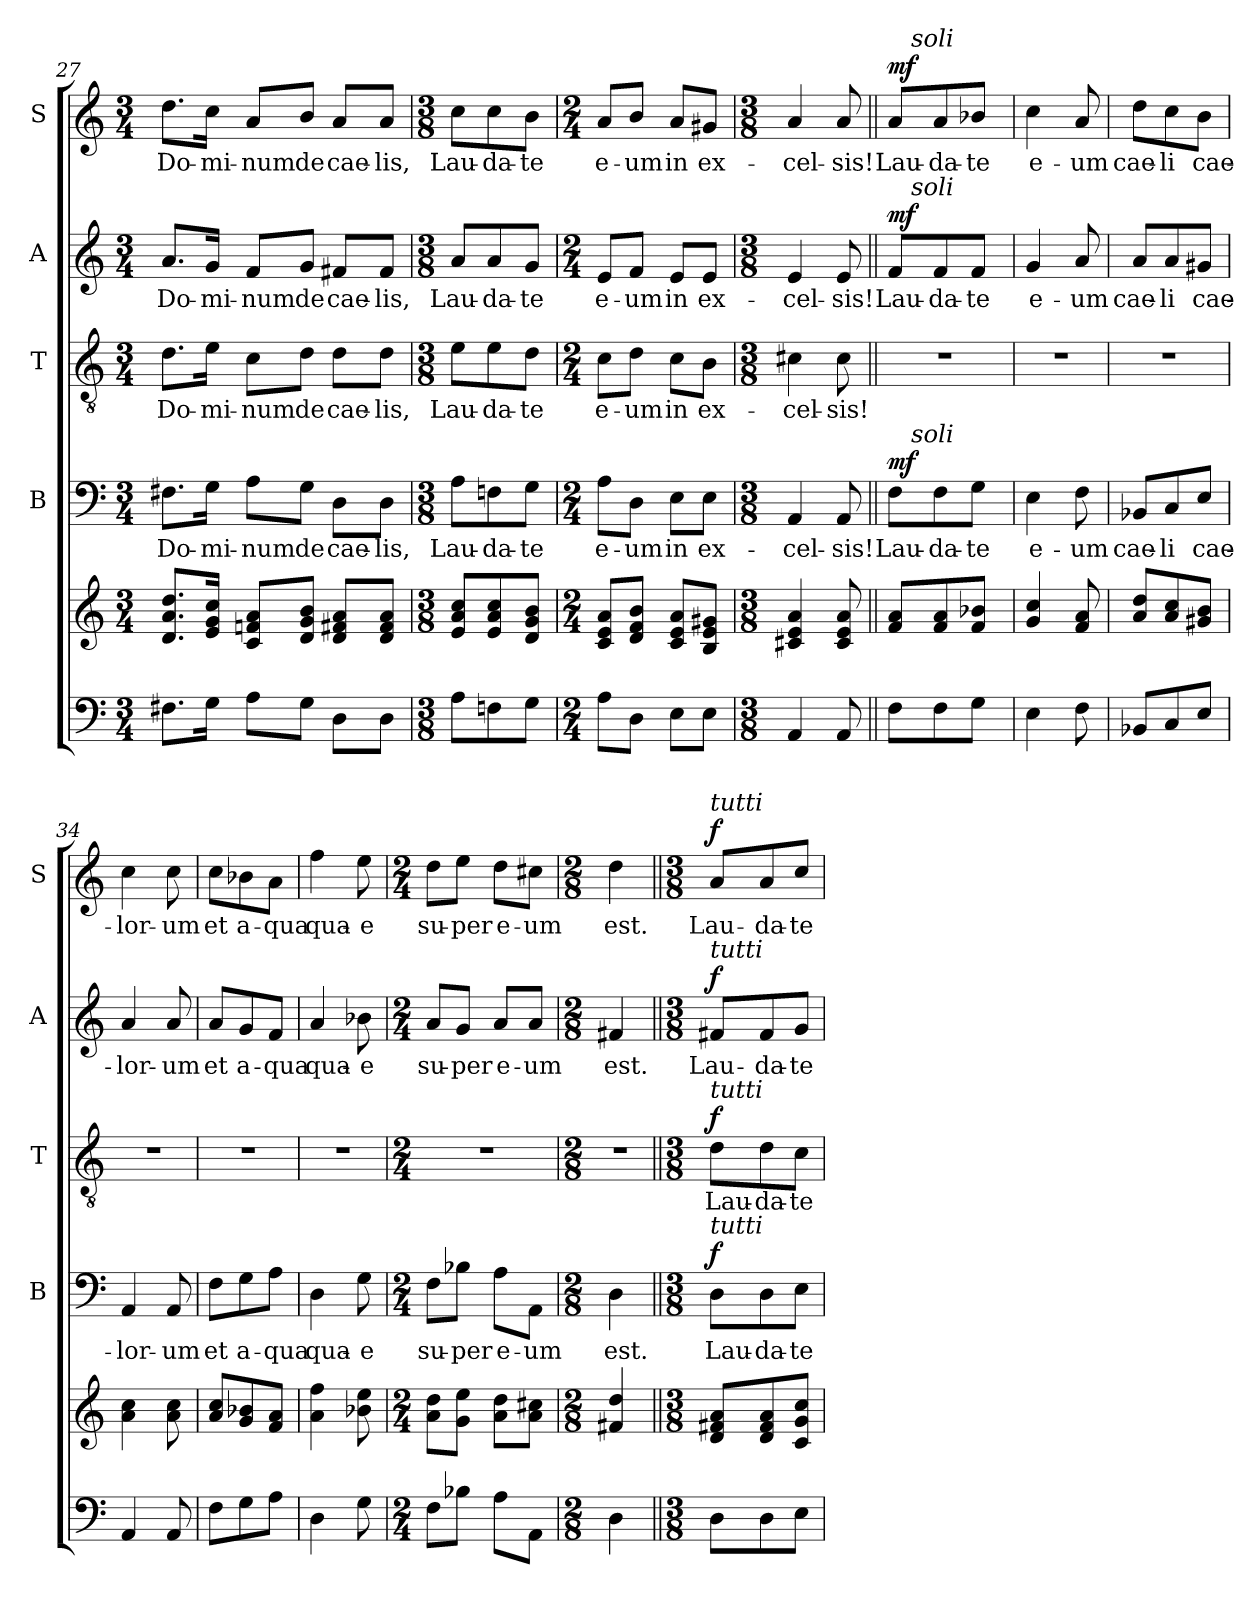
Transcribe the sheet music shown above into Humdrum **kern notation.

**kern	**kern	**kern	**text	**dynam	**kern	**text	**dynam	**kern	**text	**dynam	**kern	**text	**dynam
*part5	*part5	*part4	*part4	*part4	*part3	*part3	*part3	*part2	*part2	*part2	*part1	*part1	*part1
*staff6	*staff5	*staff4	*staff4	*staff4	*staff3	*staff3	*staff3	*staff2	*staff2	*staff2	*staff1	*staff1	*staff1
*	*	*I"B	*	*	*I"T	*	*	*I"A	*	*	*I"S	*	*
*	*	*I'B	*	*	*I'T	*	*	*I'A	*	*	*I'S	*	*
!!LO:LB:g=z
*clefF4	*clefG2	*clefF4	*	*	*clefGv2	*	*	*clefG2	*	*	*clefG2	*	*
*k[]	*k[]	*k[]	*	*	*k[]	*	*	*k[]	*	*	*k[]	*	*
*C:	*C:	*C:	*	*	*C:	*	*	*C:	*	*	*C:	*	*
*M3/4	*M3/4	*M3/4	*	*	*M3/4	*	*	*M3/4	*	*	*M3/4	*	*
=27	=27	=27	=27	=27	=27	=27	=27	=27	=27	=27	=27	=27	=27
8.F#X\L	8.d/ 8.a/ 8.dd/L	8.F#X\L	Do-	.	8.d\L	Do-	.	8.a/L	Do-	.	8.dd\L	Do-	.
16G\Jk	16e/ 16g/ 16cc/Jk	16G\Jk	-mi-	.	16e\Jk	-mi-	.	16g/Jk	-mi-	.	16cc\Jk	-mi-	.
8A\L	8c/ 8fn/ 8a/L	8A\L	-num	.	8c\L	-num	.	8f/L	-num	.	8a/L	-num	.
8G\J	8d/ 8g/ 8b/J	8G\J	de	.	8d\J	de	.	8g/J	de	.	8b/J	de	.
8D\L	8d/ 8f#X/ 8a/L	8D\L	cae-	.	8d\L	cae-	.	8f#X/L	cae-	.	8a/L	cae-	.
8D\J	8d/ 8f#/ 8a/J	8D\J	-lis,	.	8d\J	-lis,	.	8f#/J	-lis,	.	8a/J	-lis,	.
=28	=28	=28	=28	=28	=28	=28	=28	=28	=28	=28	=28	=28	=28
*M3/8	*M3/8	*M3/8	*	*	*M3/8	*	*	*M3/8	*	*	*M3/8	*	*
8A\L	8e/ 8a/ 8cc/L	8A\L	Lau-	.	8e\L	Lau-	.	8a/L	Lau-	.	8cc\L	Lau-	.
8Fn\	8e/ 8a/ 8cc/	8Fn\	-da-	.	8e\	-da-	.	8a/	-da-	.	8cc\	-da-	.
8G\J	8d/ 8g/ 8b/J	8G\J	-te	.	8d\J	-te	.	8g/J	-te	.	8b\J	-te	.
=29	=29	=29	=29	=29	=29	=29	=29	=29	=29	=29	=29	=29	=29
*M2/4	*M2/4	*M2/4	*	*	*M2/4	*	*	*M2/4	*	*	*M2/4	*	*
8A\L	8c/ 8e/ 8a/L	8A\L	e-	.	8c\L	e-	.	8e/L	e-	.	8a/L	e-	.
8D\J	8d/ 8f/ 8b/J	8D\J	-um	.	8d\J	-um	.	8f/J	-um	.	8b/J	-um	.
8E\L	8c/ 8e/ 8a/L	8E\L	in	.	8c\L	in	.	8e/L	in	.	8a/L	in	.
8E\J	8B/ 8e/ 8g#X/J	8E\J	ex-	.	8B\J	ex-	.	8e/J	ex-	.	8g#X/J	ex-	.
=30	=30	=30	=30	=30	=30	=30	=30	=30	=30	=30	=30	=30	=30
*M3/8	*M3/8	*M3/8	*	*	*M3/8	*	*	*M3/8	*	*	*M3/8	*	*
4AA/	4c#X/ 4e/ 4a/	4AA/	-cel-	.	4c#X\	-cel-	.	4e/	-cel-	.	4a/	-cel-	.
8AA/	8c#/ 8e/ 8a/	8AA/	-sis!	.	8c#\	-sis!	.	8e/	-sis!	.	8a/	-sis!	.
!!LO:PB:g=z
=31||	=31||	=31||	=31||	=31||	=31||	=31||	=31||	=31||	=31||	=31||	=31||	=31||	=31||
!	!	!	!	!LO:DY:a	!	!	!	!	!	!LO:DY:a	!	!	!LO:DY:a
*	*	*^	*	*	*	*	*	*^	*	*	*^	*	*
8F\L	8f/ 8a/L	8F\L	16ryy	Lau-	mf	4.r	.	.	8f/L	16ryy	Lau-	mf	8a/L	16ryy	Lau-	mf
!	!	!	!	!	!	!	!	!	!	!	!	!	!	!LO:TX:a:i:t=soli	!	!
!	!	!	!	!	!	!	!	!	!	!LO:TX:a:i:t=soli	!	!	!	!	!	!
!	!	!	!LO:TX:a:i:t=soli	!	!	!	!	!	!	!	!	!	!	!	!	!
.	.	.	4ryy	.	.	.	.	.	.	4ryy	.	.	.	4ryy	.	.
8F\	8f/ 8a/	8F\	.	-da-	.	.	.	.	8f/	.	-da-	.	8a/	.	-da-	.
8G\J	8f/ 8b-X/J	8G\J	.	-te	.	.	.	.	8f/J	.	-te	.	8b-X/J	.	-te	.
.	.	.	16ryy	.	.	.	.	.	.	16ryy	.	.	.	16ryy	.	.
*	*	*	*	*	*	*	*	*	*v	*v	*	*	*	*	*	*
*	*	*v	*v	*	*	*	*	*	*	*	*	*v	*v	*	*
=32	=32	=32	=32	=32	=32	=32	=32	=32	=32	=32	=32	=32	=32
4E\	4g/ 4cc/	4E\	e-	.	4.r	.	.	4g/	e-	.	4cc\	e-	.
8F\	8f/ 8a/	8F\	-um	.	.	.	.	8a/	-um	.	8a/	-um	.
=33	=33	=33	=33	=33	=33	=33	=33	=33	=33	=33	=33	=33	=33
8BB-X/L	8a/ 8dd/L	8BB-X/L	cae-	.	4.r	.	.	8a/L	cae-	.	8dd\L	cae-	.
8C/	8a/ 8cc/	8C/	-li	.	.	.	.	8a/	-li	.	8cc\	-li	.
8E/J	8g#X/ 8b/J	8E/J	cae-	.	.	.	.	8g#X/J	cae-	.	8b\J	cae-	.
=34	=34	=34	=34	=34	=34	=34	=34	=34	=34	=34	=34	=34	=34
4AA/	4a\ 4cc\	4AA/	-lor-	.	4.r	.	.	4a/	-lor-	.	4cc\	-lor-	.
8AA/	8a\ 8cc\	8AA/	-um	.	.	.	.	8a/	-um	.	8cc\	-um	.
!!LO:LB:g=z
=35	=35	=35	=35	=35	=35	=35	=35	=35	=35	=35	=35	=35	=35
8F\L	8a/ 8cc/L	8F\L	et	.	4.r	.	.	8a/L	et	.	8cc\L	et	.
8G\	8g/ 8b-X/	8G\	a-	.	.	.	.	8g/	a-	.	8b-X\	a-	.
8A\J	8f/ 8a/J	8A\J	-qua	.	.	.	.	8f/J	-qua	.	8a\J	-qua	.
=36	=36	=36	=36	=36	=36	=36	=36	=36	=36	=36	=36	=36	=36
4D\	4a\ 4ff\	4D\	qua-	.	4.r	.	.	4a/	qua-	.	4ff\	qua-	.
8G\	8b-X\ 8ee\	8G\	-e	.	.	.	.	8b-X\	-e	.	8ee\	-e	.
=37	=37	=37	=37	=37	=37	=37	=37	=37	=37	=37	=37	=37	=37
*M2/4	*M2/4	*M2/4	*	*	*M2/4	*	*	*M2/4	*	*	*M2/4	*	*
8F\L	8a\ 8dd\L	8F\L	su-	.	2r	.	.	8a/L	su-	.	8dd\L	su-	.
8B-X\J	8g\ 8ee\J	8B-X\J	-per	.	.	.	.	8g/J	-per	.	8ee\J	-per	.
8A\L	8a\ 8dd\L	8A\L	e-	.	.	.	.	8a/L	e-	.	8dd\L	e-	.
8AA\J	8a\ 8cc#X\J	8AA\J	-um	.	.	.	.	8a/J	-um	.	8cc#X\J	-um	.
=38	=38	=38	=38	=38	=38	=38	=38	=38	=38	=38	=38	=38	=38
*M2/8	*M2/8	*M2/8	*	*	*M2/8	*	*	*M2/8	*	*	*M2/8	*	*
4D\	4f#X/ 4dd/	4D\	est.	.	4r	.	.	4f#X/	est.	.	4dd\	est.	.
!!LO:PB:g=z
=39||	=39||	=39||	=39||	=39||	=39||	=39||	=39||	=39||	=39||	=39||	=39||	=39||	=39||
*M3/8	*M3/8	*M3/8	*	*	*M3/8	*	*	*M3/8	*	*	*M3/8	*	*
!	!	!	!	!	!	!	!	!	!	!	!LO:TX:a:i:t=tutti	!	!
!	!	!	!	!	!	!	!	!LO:TX:a:i:t=tutti	!	!	!	!	!
!	!	!	!	!	!LO:TX:a:i:t=tutti	!	!	!	!	!	!	!	!
!	!	!LO:TX:a:i:t=tutti	!	!	!	!	!	!	!	!	!	!	!
!	!	!	!	!LO:DY:a	!	!	!LO:DY:a	!	!	!LO:DY:a	!	!	!LO:DY:a
8D\L	8d/ 8f#X/ 8a/L	8D\L	Lau-	f	8d\L	Lau-	f	8f#X/L	Lau-	f	8a/L	Lau-	f
8D\	8d/ 8f#/ 8a/	8D\	-da-	.	8d\	-da-	.	8f#/	-da-	.	8a/	-da-	.
8E\J	8c/ 8g/ 8cc/J	8E\J	-te	.	8c\J	-te	.	8g/J	-te	.	8cc/J	-te	.
=	=	=	=	=	=	=	=	=	=	=	=	=	=
*-	*-	*-	*-	*-	*-	*-	*-	*-	*-	*-	*-	*-	*-
